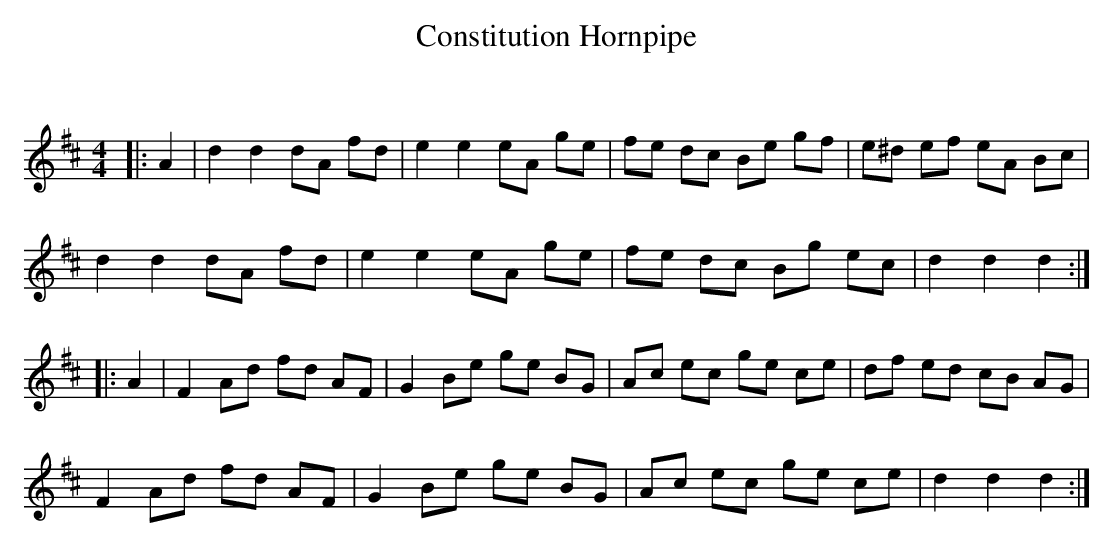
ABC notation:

X:1
T: Constitution Hornpipe
C:
Q: 232
K:D
M:4/4
L:1/8
|:A2|d2 d2 dA fd|e2 e2 eA ge|fe dc Be gf|e^d ef eA Bc|
d2 d2 dA fd|e2 e2 eA ge|fe dc Bg ec|d2 d2 d2:|
|:A2|F2 Ad fd AF|G2 Be ge BG|Ac ec ge ce|df ed cB AG|
F2 Ad fd AF|G2 Be ge BG|Ac ec ge ce|d2 d2 d2:|
